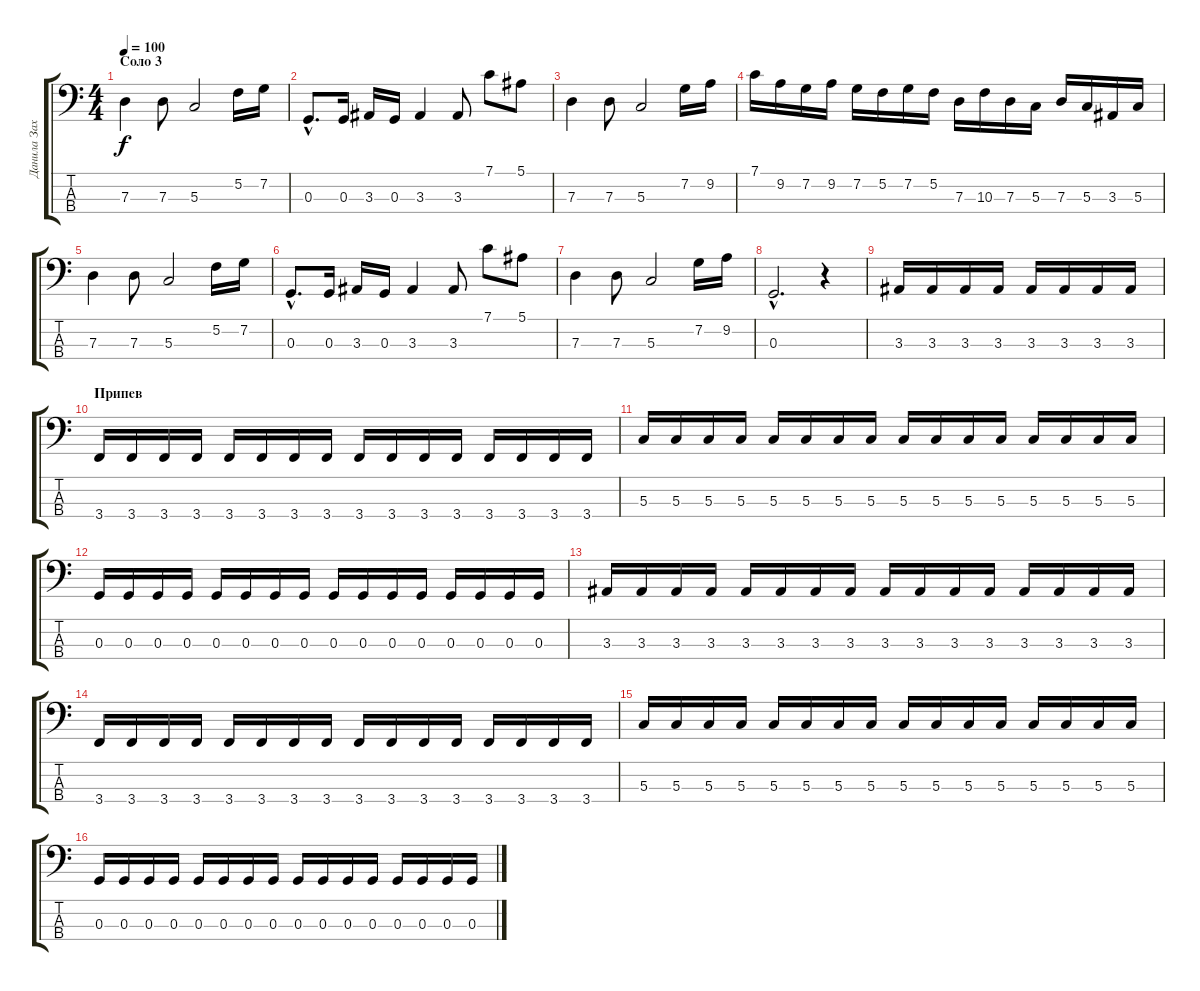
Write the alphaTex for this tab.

\track ("Данила Захаренков" "Данила Зах") {instrument electricbassfinger}
\staff {score tabs}
\tuning (F2 C2 G1 D1) {hide}
\ts (4 4)
\section ("" "Соло 3")
\tempo 100
\clef f4
\ks c
7.3.4{dy f} 7.3.8 5.3.2 5.2.16 7.2.16 |
0.3{hac}.8{d} 0.3.16 3.3.16 0.3.16 3.3.4 3.3.8 7.1.8 5.1.8 |
7.3.4 7.3.8 5.3.2 7.2.16 9.2.16 |
7.1.16 9.2.16 7.2.16 9.2.16 7.2.16 5.2.16 7.2.16 5.2.16 7.3.16 10.3.16 7.3.16 5.3.16 7.3.16 5.3.16 3.3.16 5.3.16 |
7.3.4 7.3.8 5.3.2 5.2.16 7.2.16 |
0.3{hac}.8{d} 0.3.16 3.3.16 0.3.16 3.3.4 3.3.8 7.1.8 5.1.8 |
7.3.4 7.3.8 5.3.2 7.2.16 9.2.16 |
0.3{hac}.2{d} r.4 |
3.3.16 3.3.16 3.3.16 3.3.16 3.3.16 3.3.16 3.3.16 3.3.16 |
\section ("" "Припев")
3.4.16 3.4.16 3.4.16 3.4.16 3.4.16 3.4.16 3.4.16 3.4.16 3.4.16 3.4.16 3.4.16 3.4.16 3.4.16 3.4.16 3.4.16 3.4.16 |
5.3.16 5.3.16 5.3.16 5.3.16 5.3.16 5.3.16 5.3.16 5.3.16 5.3.16 5.3.16 5.3.16 5.3.16 5.3.16 5.3.16 5.3.16 5.3.16 |
0.3.16 0.3.16 0.3.16 0.3.16 0.3.16 0.3.16 0.3.16 0.3.16 0.3.16 0.3.16 0.3.16 0.3.16 0.3.16 0.3.16 0.3.16 0.3.16 |
3.3.16 3.3.16 3.3.16 3.3.16 3.3.16 3.3.16 3.3.16 3.3.16 3.3.16 3.3.16 3.3.16 3.3.16 3.3.16 3.3.16 3.3.16 3.3.16 |
3.4.16 3.4.16 3.4.16 3.4.16 3.4.16 3.4.16 3.4.16 3.4.16 3.4.16 3.4.16 3.4.16 3.4.16 3.4.16 3.4.16 3.4.16 3.4.16 |
5.3.16 5.3.16 5.3.16 5.3.16 5.3.16 5.3.16 5.3.16 5.3.16 5.3.16 5.3.16 5.3.16 5.3.16 5.3.16 5.3.16 5.3.16 5.3.16 |
0.3.16 0.3.16 0.3.16 0.3.16 0.3.16 0.3.16 0.3.16 0.3.16 0.3.16 0.3.16 0.3.16 0.3.16 0.3.16 0.3.16 0.3.16 0.3.16
